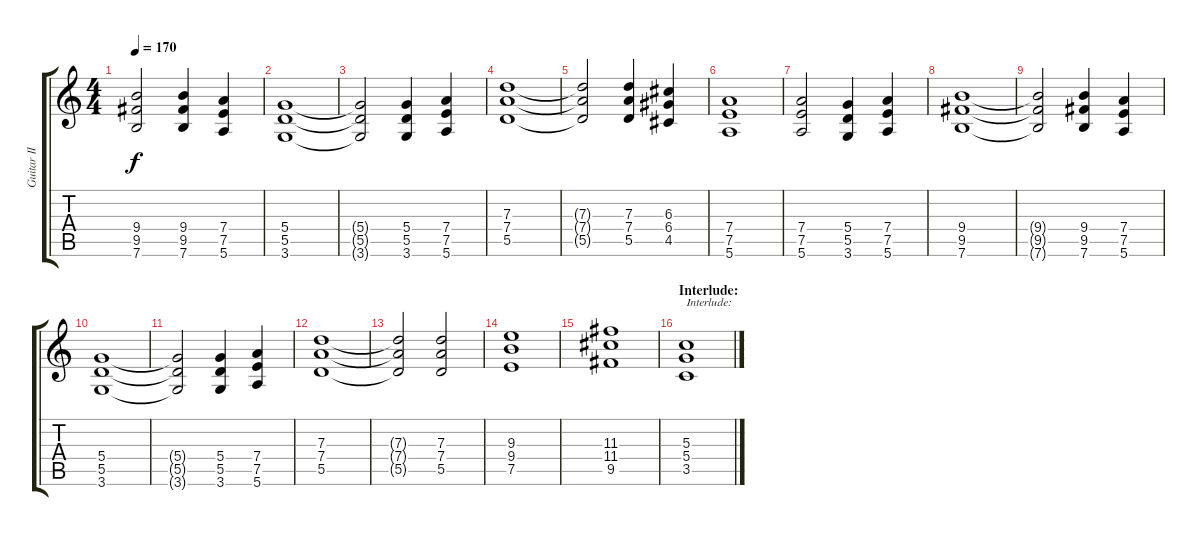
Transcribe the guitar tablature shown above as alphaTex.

\track ("Guitar II" "Guitar II") {instrument distortionguitar}
\staff {score tabs}
\tuning (E4 B3 G3 D3 A2 E2) {hide}
\ts (4 4)
\tempo 170
\clef g2
\ks c
(9.4{t} 9.5{t} 7.6{t}).2{dy f} (9.4 9.5 7.6).4 (7.4 7.5 5.6).4 |
(5.4 5.5 3.6).1 |
(5.4{t} 5.5{t} 3.6{t}).2 (5.4 5.5 3.6).4 (7.4 7.5 5.6).4 |
(7.3 7.4 5.5).1 |
(7.3{t} 7.4{t} 5.5{t}).2 (7.3 7.4 5.5).4 (6.3 6.4 4.5).4 |
(7.4 7.5 5.6).1 |
(7.4 7.5 5.6).2 (5.4 5.5 3.6).4 (7.4 7.5 5.6).4 |
(9.4 9.5 7.6).1 |
(9.4{t} 9.5{t} 7.6{t}).2 (9.4 9.5 7.6).4 (7.4 7.5 5.6).4 |
(5.4 5.5 3.6).1 |
(5.4{t} 5.5{t} 3.6{t}).2 (5.4 5.5 3.6).4 (7.4 7.5 5.6).4 |
(7.3 7.4 5.5).1 |
(7.3{t} 7.4{t} 5.5{t}).2 (7.3 7.4 5.5).2 |
(9.3 9.4 7.5).1 |
(11.3 11.4 9.5).1 |
\section ("" "Interlude:")
(5.3 5.4 3.5).1{txt "Interlude:"}
